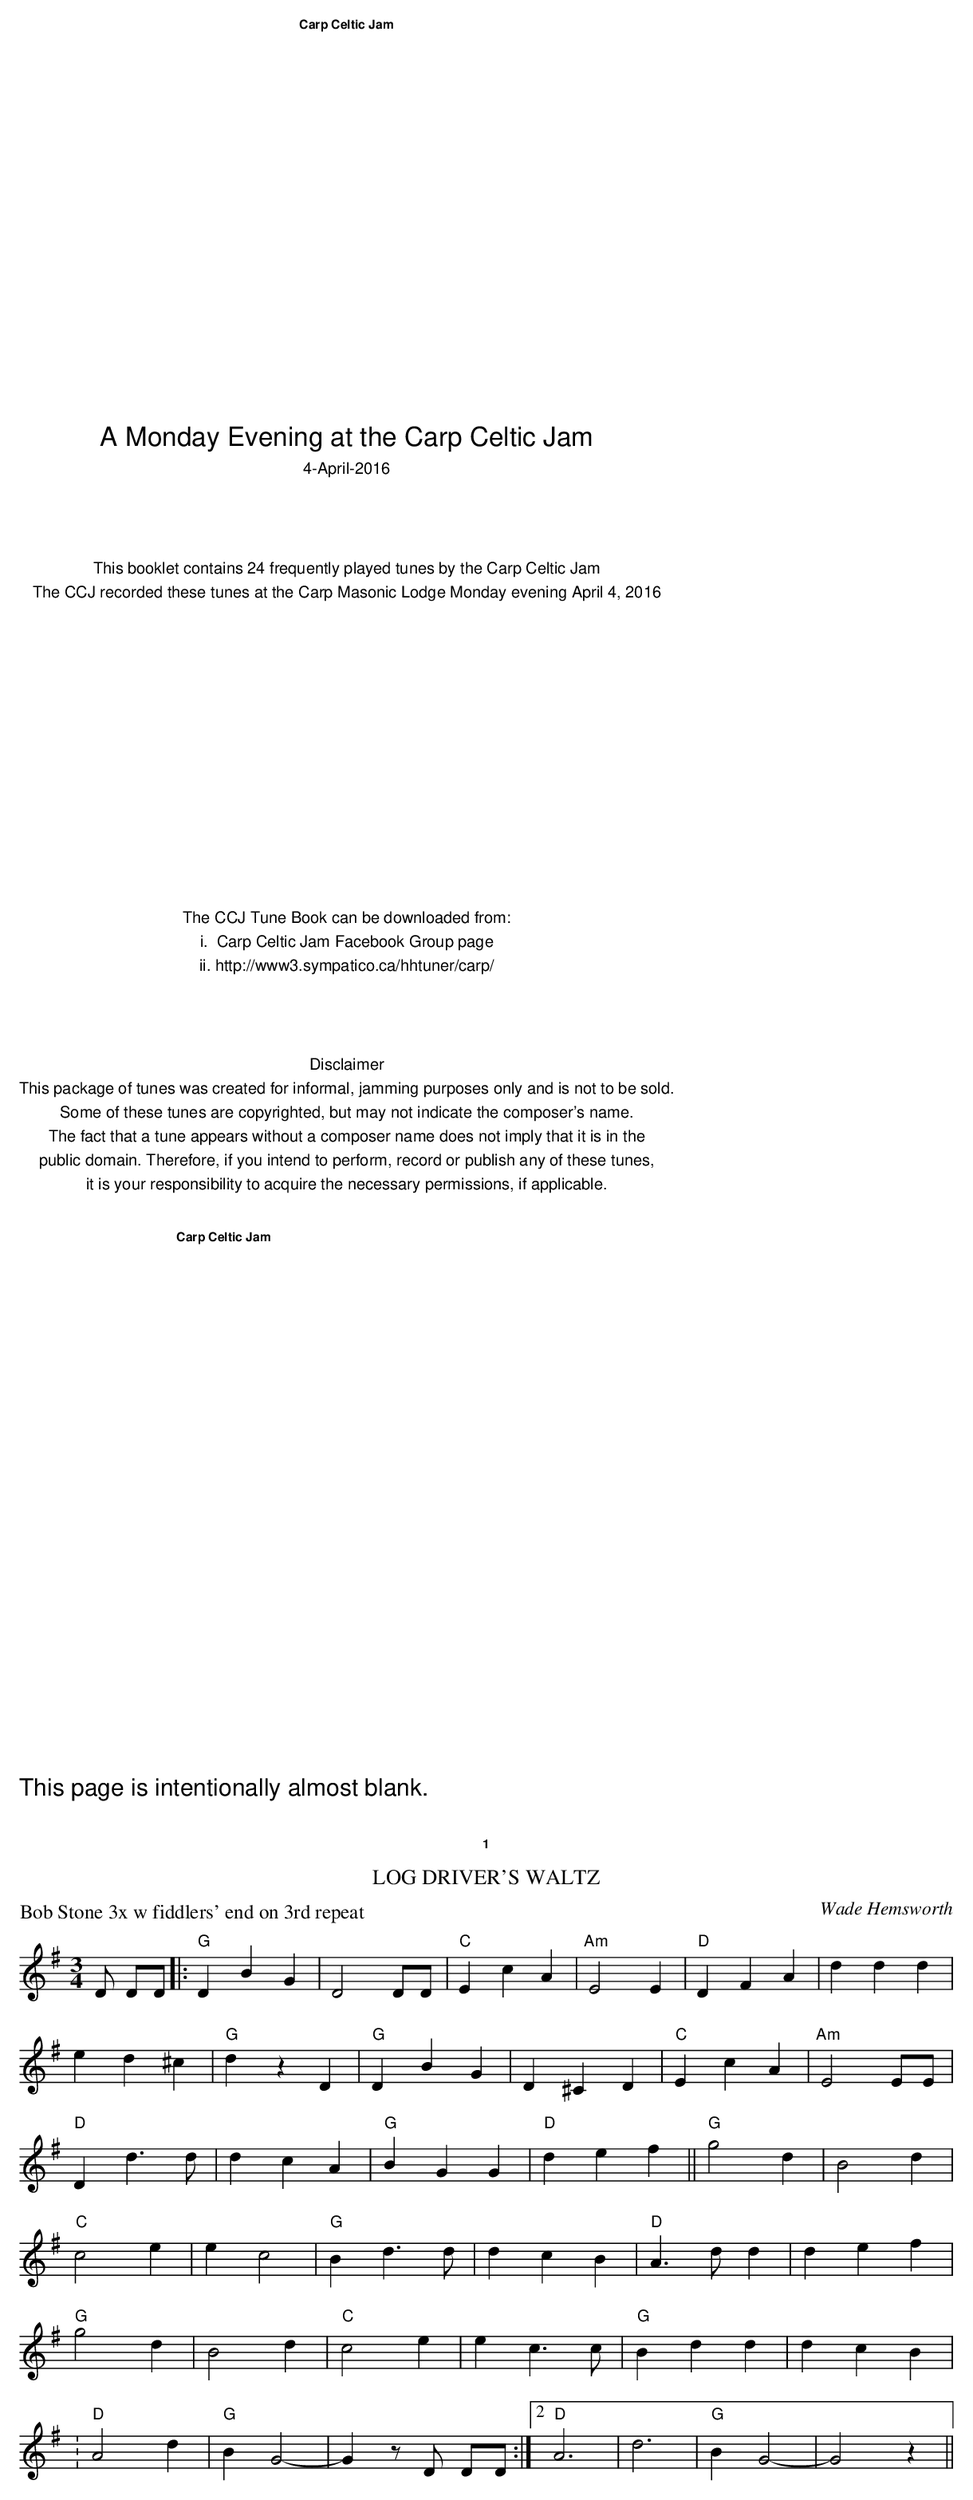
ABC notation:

X:1
T:Log Driver's Waltz
P: Bob Stone 3x w fiddlers' end on 3rd repeat
M:3/4
L:1/8
C:Wade Hemsworth
K:G
D DD|:"G"D2 B2 G2|D4 DD|"C"E2 c2 A2|"Am"E4 E2|"D"D2 F2 A2|d2 d2 d2|
e2 d2 ^c2|"G"d2 z2 D2|"G"D2 B2 G2|D2 ^C2 D2|"C"E2 c2 A2|"Am"E4 EE|
"D"D2 d3 d|d2 c2 A2|"G"B2 G2 G2|"D"d2 e2 f2||"G"g4 d2|B4 d2|
"C"c4 e2|e2 c4|"G"B2 d3 d|d2 c2 B2|"D"A3 d d2|d2 e2 f2|
"G"g4 d2|B4 d2|"C"c4 e2|e2 c3 c|"G"B2 d2 d2|d2 c2 B2|
[1:"D"A4 d2|"G"B2 G4-|G2z D DD:|[2"D" A6|d6|"G"B2 G4-|G4 z2||
